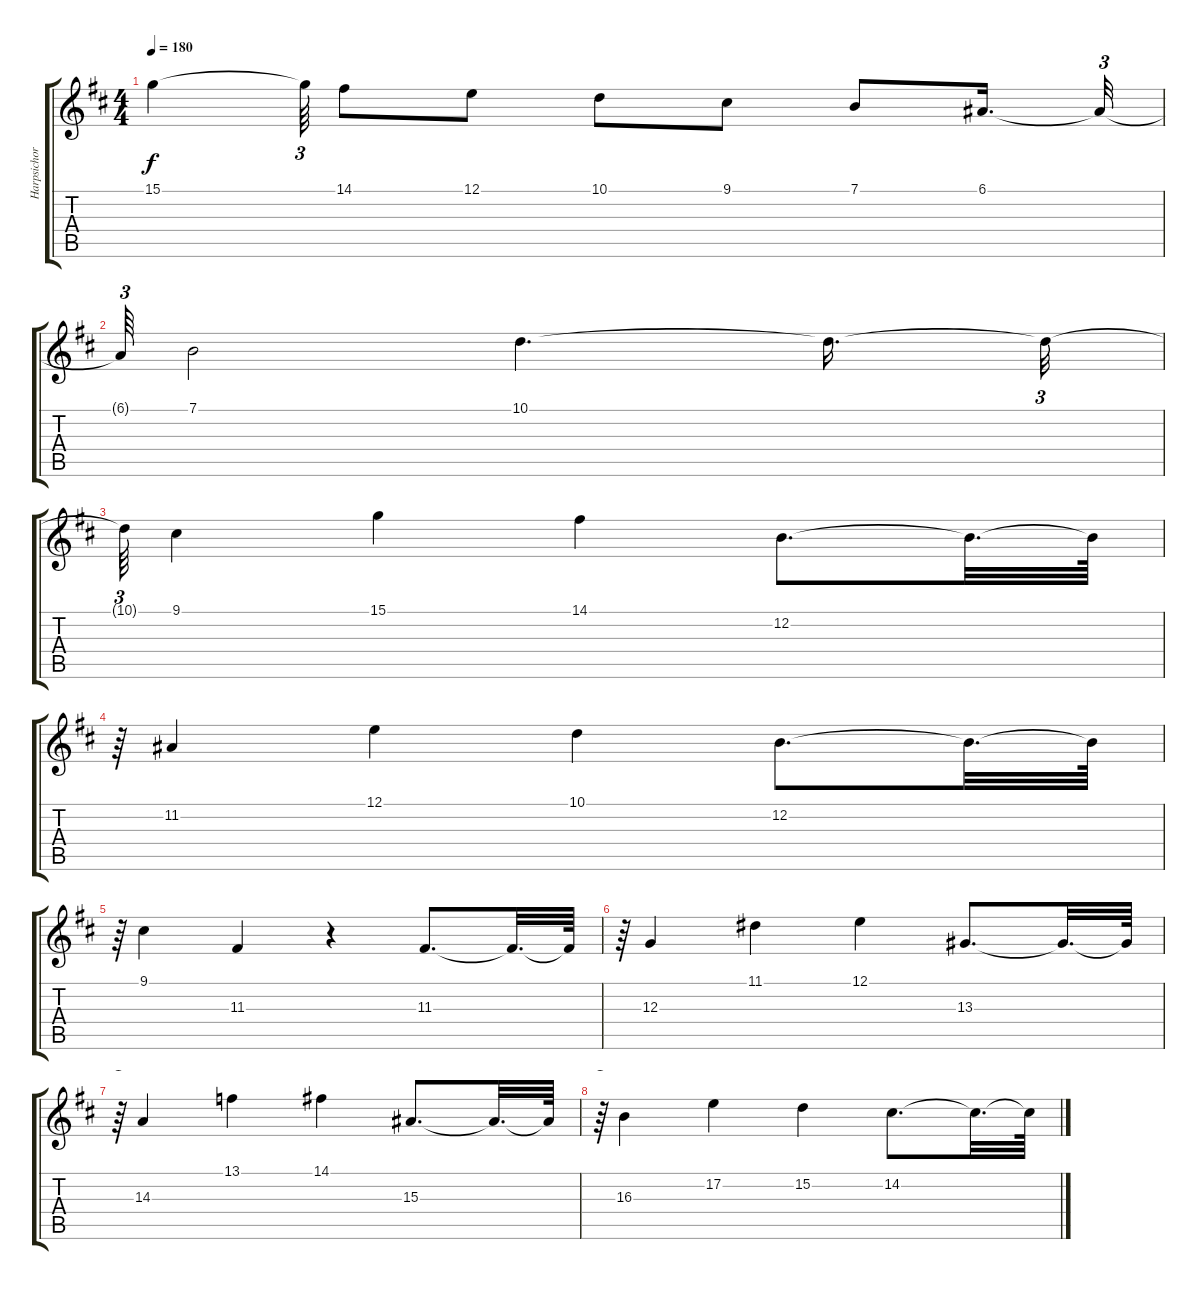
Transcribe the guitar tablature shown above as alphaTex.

\track ("Harpsichord RH" "Harpsichor") {instrument harpsichord}
\staff {score tabs}
\tuning (E4 B3 G3 D3 A2 E2) {hide}
\ts (4 4)
\tempo 180
\clef g2
\ks bminor
15.1{t}.4{dy f} 15.1{t}.64{tu (3 2)} 14.1.8 12.1.8 10.1.8 9.1.8 7.1.8 6.1.16{d} 6.1{t}.32{tu (3 2)} |
6.1{t}.64{tu (3 2)} 7.1.2 10.1.4{d} 10.1{t}.16{d} 10.1{t}.32{tu (3 2)} |
10.1{t}.64{tu (3 2)} 9.1.4 15.1.4 14.1.4 12.2.8{d} 12.2{t}.32{d} 12.2{t}.64 |
r.64{tu (3 2)} 11.2.4 12.1.4 10.1.4 12.2.8{d} 12.2{t}.32{d} 12.2{t}.64 |
r.64{tu (3 2)} 9.1.4 11.3.4 r.4 11.3.8{d} 11.3{t}.32{d} 11.3{t}.64 |
r.64{tu (3 2)} 12.3.4 11.1.4 12.1.4 13.3.8{d} 13.3{t}.32{d} 13.3{t}.64 |
r.64{tu (3 2)} 14.3.4 13.1.4 14.1.4 15.3.8{d} 15.3{t}.32{d} 15.3{t}.64 |
r.64{tu (3 2)} 16.3.4 17.2.4 15.2.4 14.2.8{d} 14.2{t}.32{d} 14.2{t}.64
